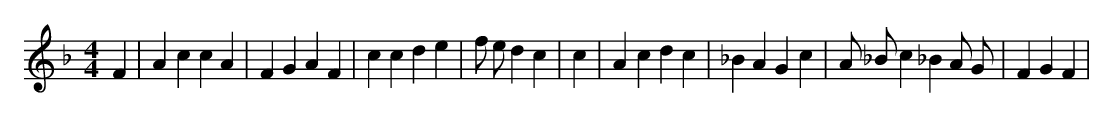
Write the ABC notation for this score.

X:1
M:4/4
L:1/8
K:F
F2 | A2 c2 c2 A2 | F2 G2 A2 F2 | c2 c2 d2 e2 | f e d2 c2 | c2 | A2 c2 d2 c2 | _B2 A2 G2 c2 | A _B c2 _B2 A G | F2 G2 F2 |
